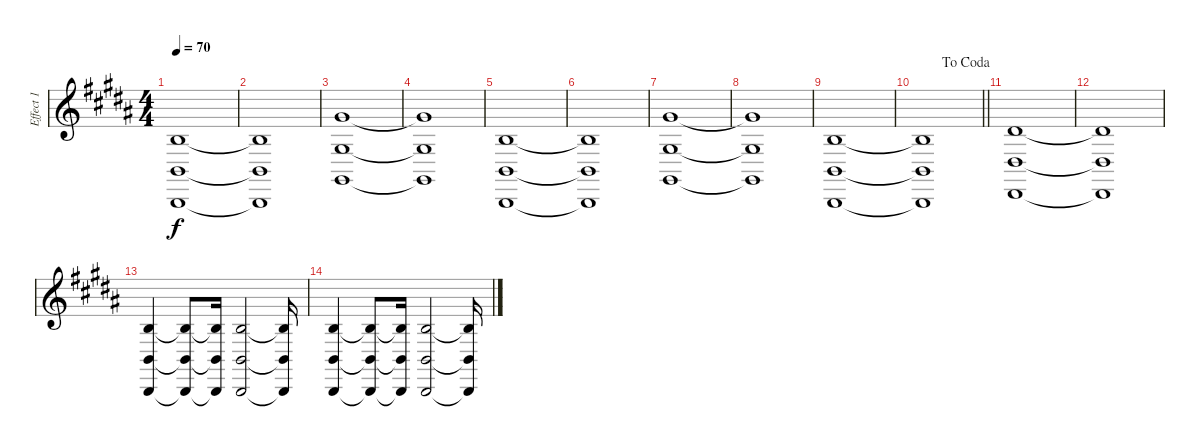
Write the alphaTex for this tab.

\track ("Effect 1" "Effect 1") {instrument rockorgan}
\staff {score}
\tuning (Eb4 B3 Gb3 B2 Gb2 B1) {hide}
\ts (4 4)
\tempo 70
\clef g2
\ks b
(0.2 0.4 0.6).1{dy f} |
(0.2{t} 0.4{t} 0.6{t}).1 |
(9.2 9.4 9.6).1 |
(9.2{t} 9.4{t} 9.6{t}).1 |
(0.2 0.4 0.6).1 |
(0.2{t} 0.4{t} 0.6{t}).1 |
(9.2 9.4 9.6).1 |
(9.2{t} 9.4{t} 9.6{t}).1 |
(0.2 0.4 0.6).1 |
\jump dacoda
\barLineRight lightlight
(0.2{t} 0.4{t} 0.6{t}).1 |
(4.2 4.4 4.6).1 |
(4.2{t} 4.4{t} 4.6{t}).1 |
(0.2 0.4 0.6).4 (0.2{t} 0.4{t} 0.6{t}).8 (0.2{t} 0.4{t} 0.6{t}).16 (0.2 0.4 0.6).2 (0.2{t} 0.4{t} 0.6{t}).16 |
(0.2 0.4 0.6).4 (0.2{t} 0.4{t} 0.6{t}).8 (0.2{t} 0.4{t} 0.6{t}).16 (0.2 0.4 0.6).2 (0.2{t} 0.4{t} 0.6{t}).16
